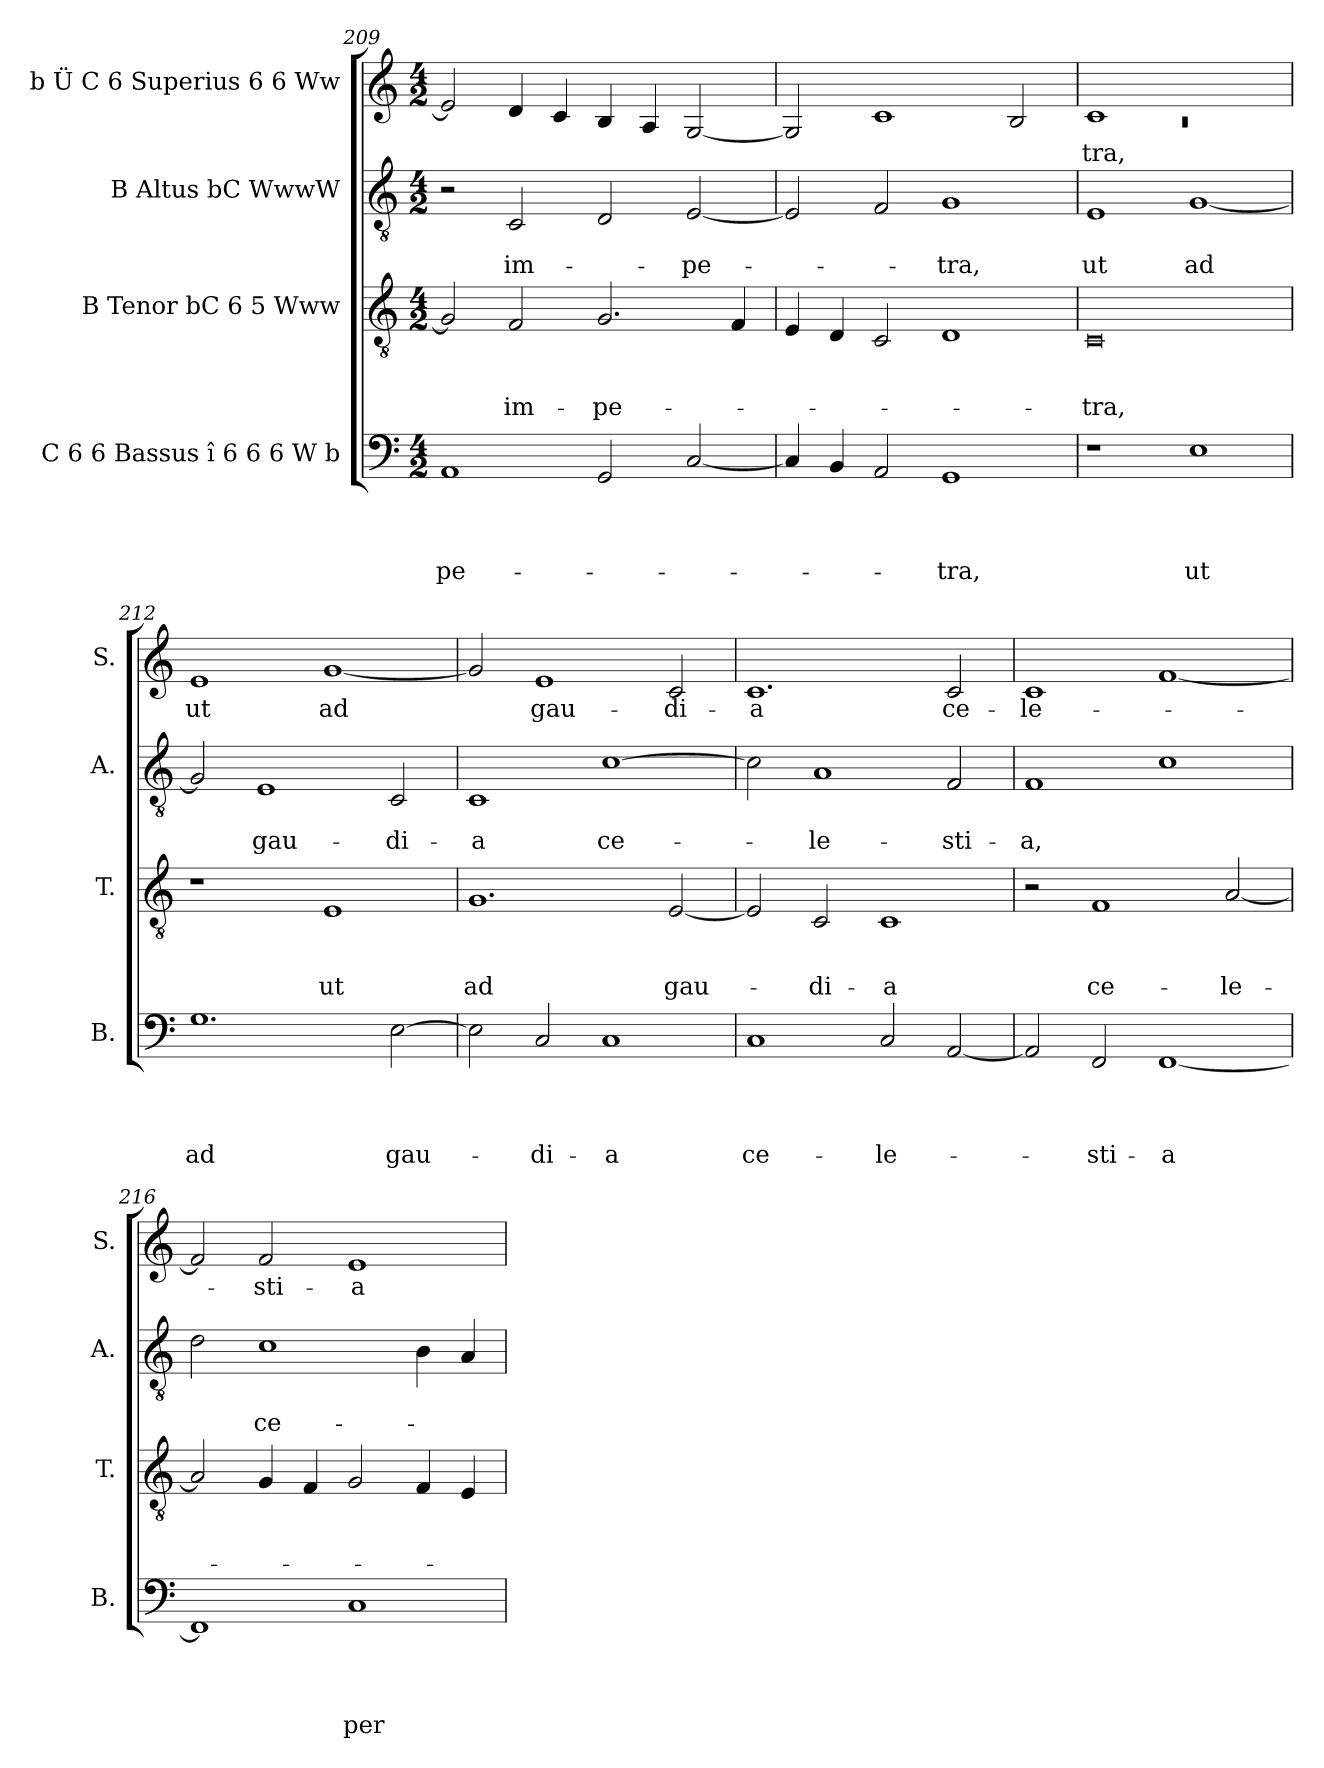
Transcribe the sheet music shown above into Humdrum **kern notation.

**kern	**text	**text	**text	**text	**kern	**text	**text	**text	**kern	**text	**text	**kern	**text
*part4	*part4	*part4	*part4	*part4	*part3	*part3	*part3	*part3	*part2	*part2	*part2	*part1	*part1
*staff4	*staff4	*staff4	*staff4	*staff4	*staff3	*staff3	*staff3	*staff3	*staff2	*staff2	*staff2	*staff1	*staff1
*I"C 6 6 Bassus î 6 6 6 W b	*	*	*	*	*I"B Tenor bC 6 5 Www	*	*	*	*I"B Altus bC WwwW	*	*	*I"b Ü C 6 Superius 6 6 Ww	*
*I'B.	*	*	*	*	*I'T.	*	*	*	*I'A.	*	*	*I'S.	*
*clefF4	*	*	*	*	*clefGv2	*	*	*	*clefGv2	*	*	*clefG2	*
*k[]	*	*	*	*	*k[]	*	*	*	*k[]	*	*	*k[]	*
*C:	*	*	*	*	*C:	*	*	*	*C:	*	*	*C:	*
*M4/2	*	*	*	*	*M4/2	*	*	*	*M4/2	*	*	*M4/2	*
=209	=209	=209	=209	=209	=209	=209	=209	=209	=209	=209	=209	=209	=209
!	!	!	!	!LO:LY:b	!	!	!	!	!	!	!	!	!
1AA	.	.	.	-pe-	2G/]	.	.	.	2r	.	.	2e/]	.
!	!	!	!	!	!	!	!	!LO:LY:b	!	!	!LO:LY:b	!	!
.	.	.	.	.	2F/	.	.	im-	2C/	.	im-	4d/	.
.	.	.	.	.	.	.	.	.	.	.	.	4c/	.
!	!	!	!	!	!	!	!	!LO:LY:b	!	!	!	!	!
2GG/	.	.	.	.	2.G/	.	.	-pe-	2D/	.	.	4B/	.
.	.	.	.	.	.	.	.	.	.	.	.	4A/	.
!	!	!	!	!	!	!	!	!	!	!	!LO:LY:b	!	!
[<2C/	.	.	.	.	.	.	.	.	[<2E/	.	-pe-	[<2G/	.
.	.	.	.	.	4F/	.	.	.	.	.	.	.	.
=210	=210	=210	=210	=210	=210	=210	=210	=210	=210	=210	=210	=210	=210
4C/]	.	.	.	.	4E/	.	.	.	2E/]	.	.	2G/]	.
4BB/	.	.	.	.	4D/	.	.	.	.	.	.	.	.
2AA/	.	.	.	.	2C/	.	.	.	2F/	.	.	1c	.
!	!	!	!	!LO:LY:b	!	!	!	!	!	!	!LO:LY:b	!	!
1GG	.	.	.	-tra,	1D	.	.	.	1G	.	-tra,	.	.
.	.	.	.	.	.	.	.	.	.	.	.	2B/	.
!!LO:LB:g=z
=211	=211	=211	=211	=211	=211	=211	=211	=211	=211	=211	=211	=211	=211
*	*	*	*	*	*	*	*	*	*	*	*	*^	*
!	!	!	!	!	!	!	!	!LO:LY:b	!	!	!LO:LY:b	!	!LO:N:vis=1	!LO:LY:b
1r	.	.	.	.	0C	.	.	-tra,	1E	.	ut	1c	0rc	-tra,
!	!	!	!	!LO:LY:b	!	!	!	!	!	!	!LO:LY:b	!	!	!
1E	.	.	.	ut	.	.	.	.	[<1G	.	ad	1ryy	.	.
*	*	*	*	*	*	*	*	*	*	*	*	*v	*v	*
=212	=212	=212	=212	=212	=212	=212	=212	=212	=212	=212	=212	=212	=212
!	!	!	!	!LO:LY:b	!	!	!	!	!	!	!	!	!LO:LY:b
1.G	.	.	.	ad	1r	.	.	.	2G/]	.	.	1e	ut
!	!	!	!	!	!	!	!	!	!	!	!LO:LY:b	!	!
.	.	.	.	.	.	.	.	.	1E	.	gau-	.	.
!	!	!	!	!	!	!	!	!LO:LY:b	!	!	!	!	!LO:LY:b
.	.	.	.	.	1E	.	.	ut	.	.	.	[<1g	ad
!	!	!	!	!LO:LY:b	!	!	!	!	!	!	!LO:LY:b	!	!
[>2E\	.	.	.	gau-	.	.	.	.	2C/	.	-di-	.	.
=213	=213	=213	=213	=213	=213	=213	=213	=213	=213	=213	=213	=213	=213
!	!	!	!	!	!	!	!	!LO:LY:b	!	!	!LO:LY:b:rj	!	!
2E\]	.	.	.	.	1.G	.	.	ad	1C	.	-a	2g/]	.
!	!	!	!	!LO:LY:b	!	!	!	!	!	!	!	!	!LO:LY:b
2C/	.	.	.	-di-	.	.	.	.	.	.	.	1e	gau-
!	!	!	!	!LO:LY:b:rj	!	!	!	!	!	!	!LO:LY:b	!	!
1C	.	.	.	-a	.	.	.	.	[>1c	.	ce-	.	.
!	!	!	!	!	!	!	!	!LO:LY:b	!	!	!	!	!LO:LY:b
.	.	.	.	.	[<2E/	.	.	gau-	.	.	.	2c/	-di-
=214	=214	=214	=214	=214	=214	=214	=214	=214	=214	=214	=214	=214	=214
!	!	!	!	!LO:LY:b	!	!	!	!	!	!	!	!	!LO:LY:b:rj
1C	.	.	.	ce-	2E/]	.	.	.	2c\]	.	.	1.c	-a
!	!	!	!	!	!	!	!	!LO:LY:b	!	!	!LO:LY:b	!	!
.	.	.	.	.	2C/	.	.	-di-	1A	.	-le-	.	.
!	!	!	!	!LO:LY:b	!	!	!	!LO:LY:b:rj	!	!	!	!	!
2C/	.	.	.	-le-	1C	.	.	-a	.	.	.	.	.
!	!	!	!	!	!	!	!	!	!	!	!LO:LY:b	!	!LO:LY:b
[<2AA/	.	.	.	.	.	.	.	.	2F/	.	-sti-	2c/	ce-
=215	=215	=215	=215	=215	=215	=215	=215	=215	=215	=215	=215	=215	=215
!	!	!	!	!	!	!	!	!	!	!	!LO:LY:b	!	!LO:LY:b
2AA/]	.	.	.	.	2r	.	.	.	1F	.	-a,	1c	-le-
!	!	!	!	!LO:LY:b	!	!	!	!LO:LY:b	!	!	!	!	!
2FF/	.	.	.	-sti-	1F	.	.	ce-	.	.	.	.	.
!	!	!	!	!LO:LY:b:rj	!	!	!	!	!	!	!	!	!
[<1FF	.	.	.	-a	.	.	.	.	1c	.	.	[<1f	.
!	!	!	!	!	!	!	!	!LO:LY:b	!	!	!	!	!
.	.	.	.	.	[<2A/	.	.	-le-	.	.	.	.	.
=216	=216	=216	=216	=216	=216	=216	=216	=216	=216	=216	=216	=216	=216
1FF]	.	.	.	.	2A/]	.	.	.	2d\	.	.	2f/]	.
!	!	!	!	!	!	!	!	!	!	!	!LO:LY:b	!	!LO:LY:b
.	.	.	.	.	4G/	.	.	.	1c	.	ce-	2f/	-sti-
.	.	.	.	.	4F/	.	.	.	.	.	.	.	.
!	!	!	!	!LO:LY:b	!	!	!	!	!	!	!	!	!LO:LY:b:rj
1C	.	.	.	per-	2G/	.	.	.	.	.	.	1e	-a
.	.	.	.	.	4F/	.	.	.	4B\	.	.	.	.
.	.	.	.	.	4E/	.	.	.	4A/	.	.	.	.
=	=	=	=	=	=	=	=	=	=	=	=	=	=
*-	*-	*-	*-	*-	*-	*-	*-	*-	*-	*-	*-	*-	*-
